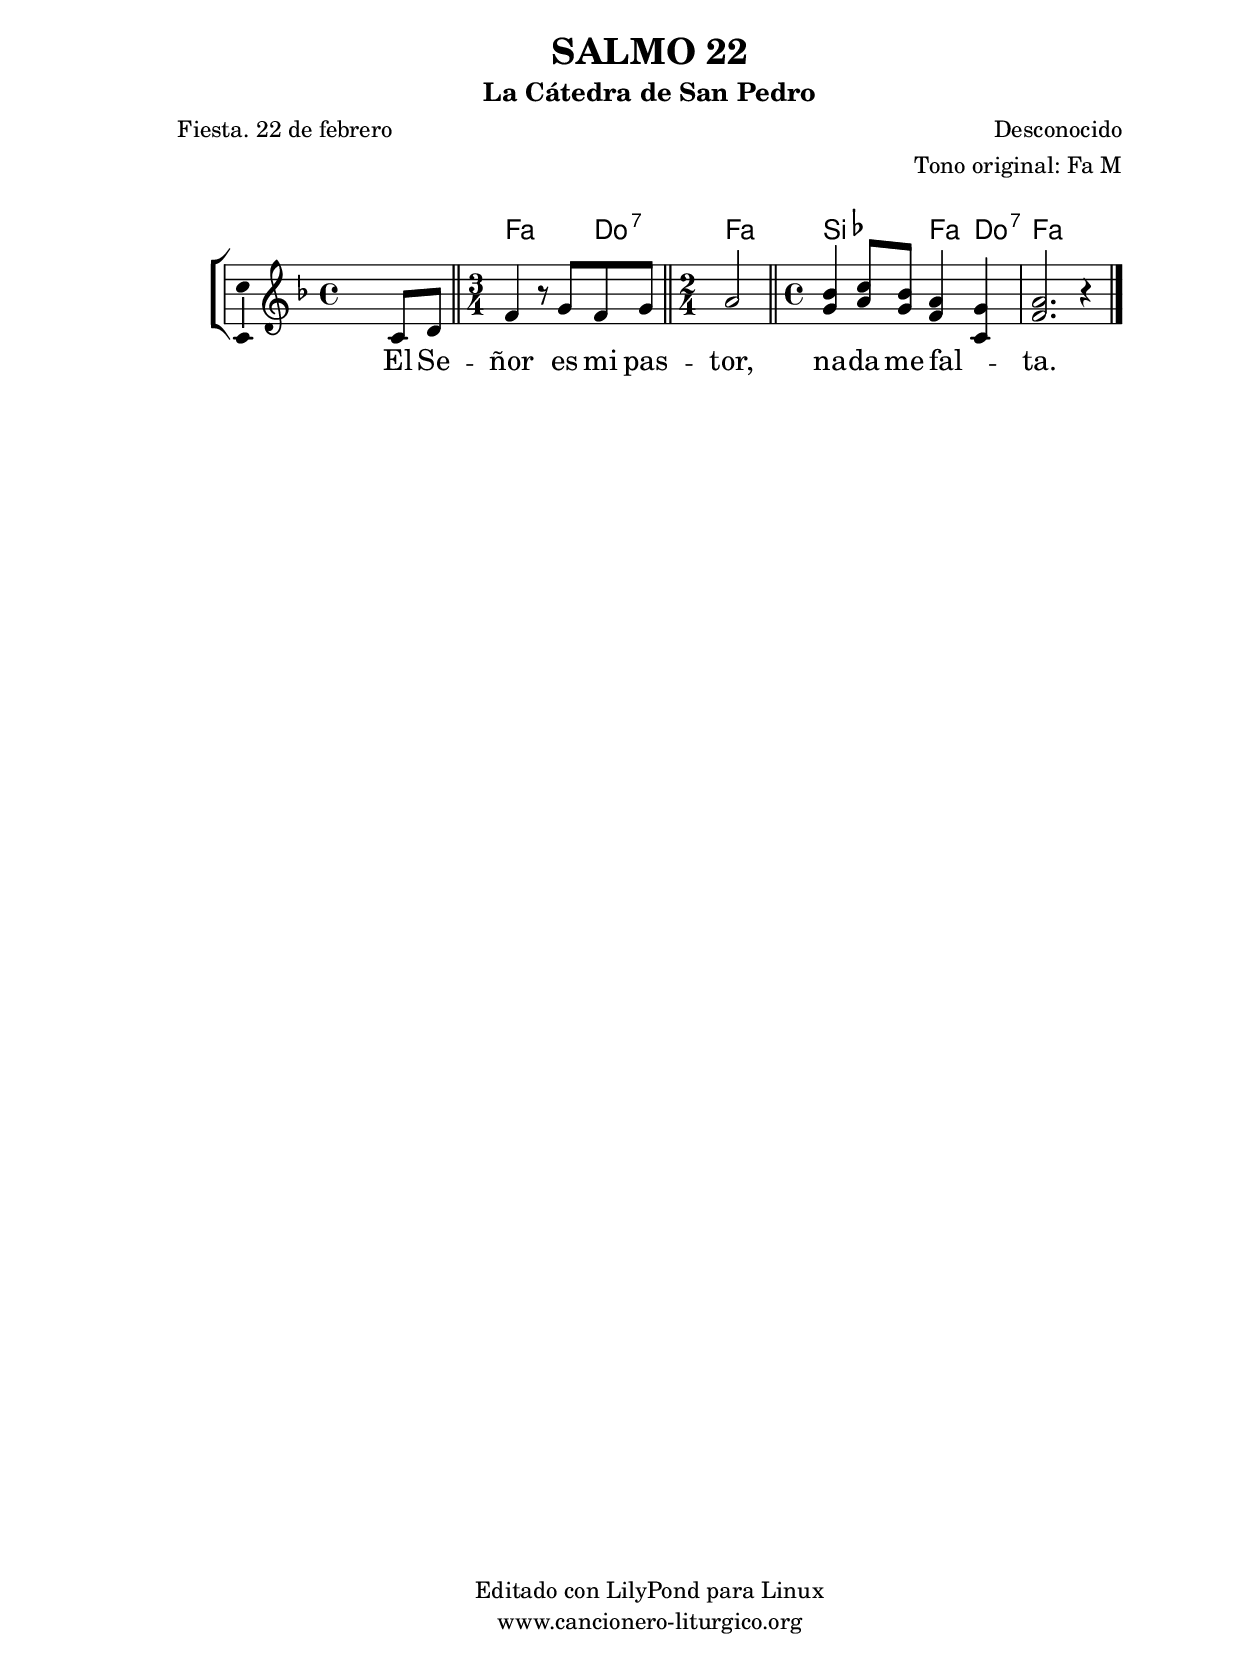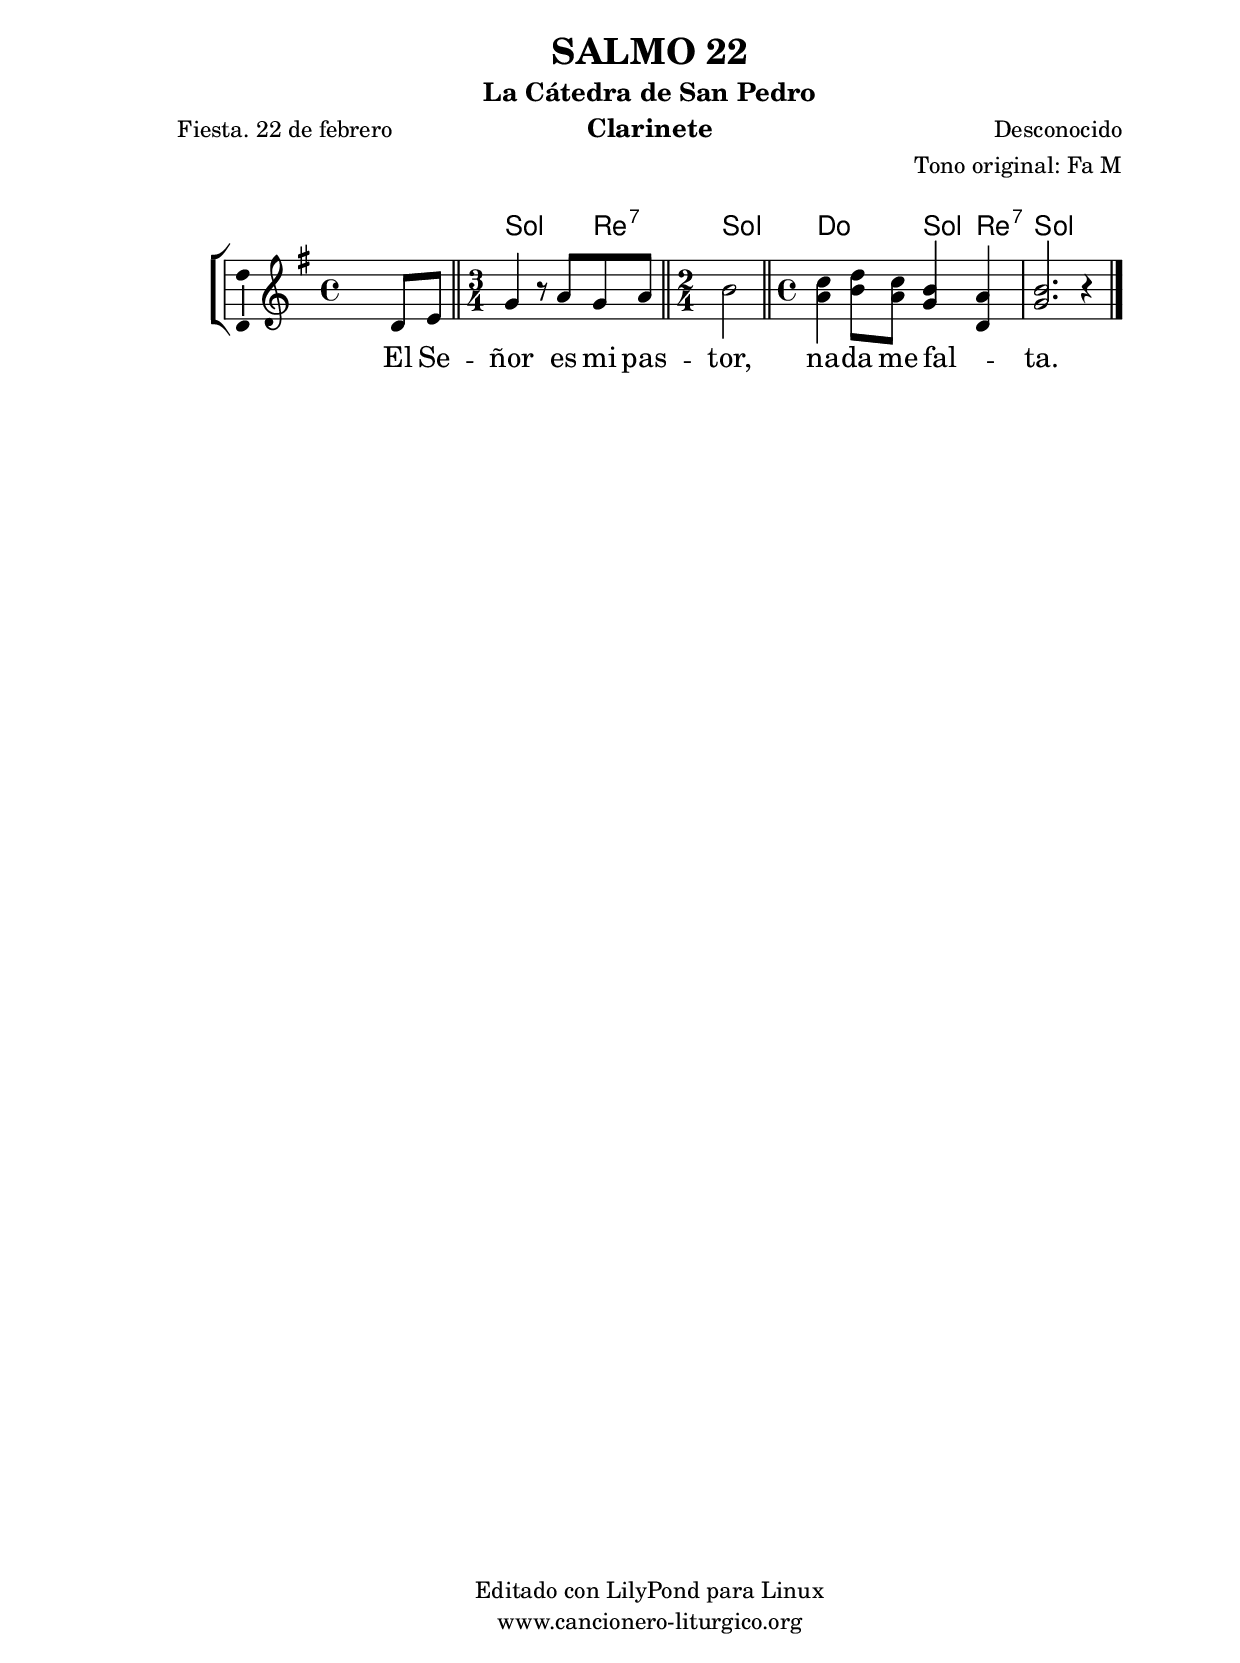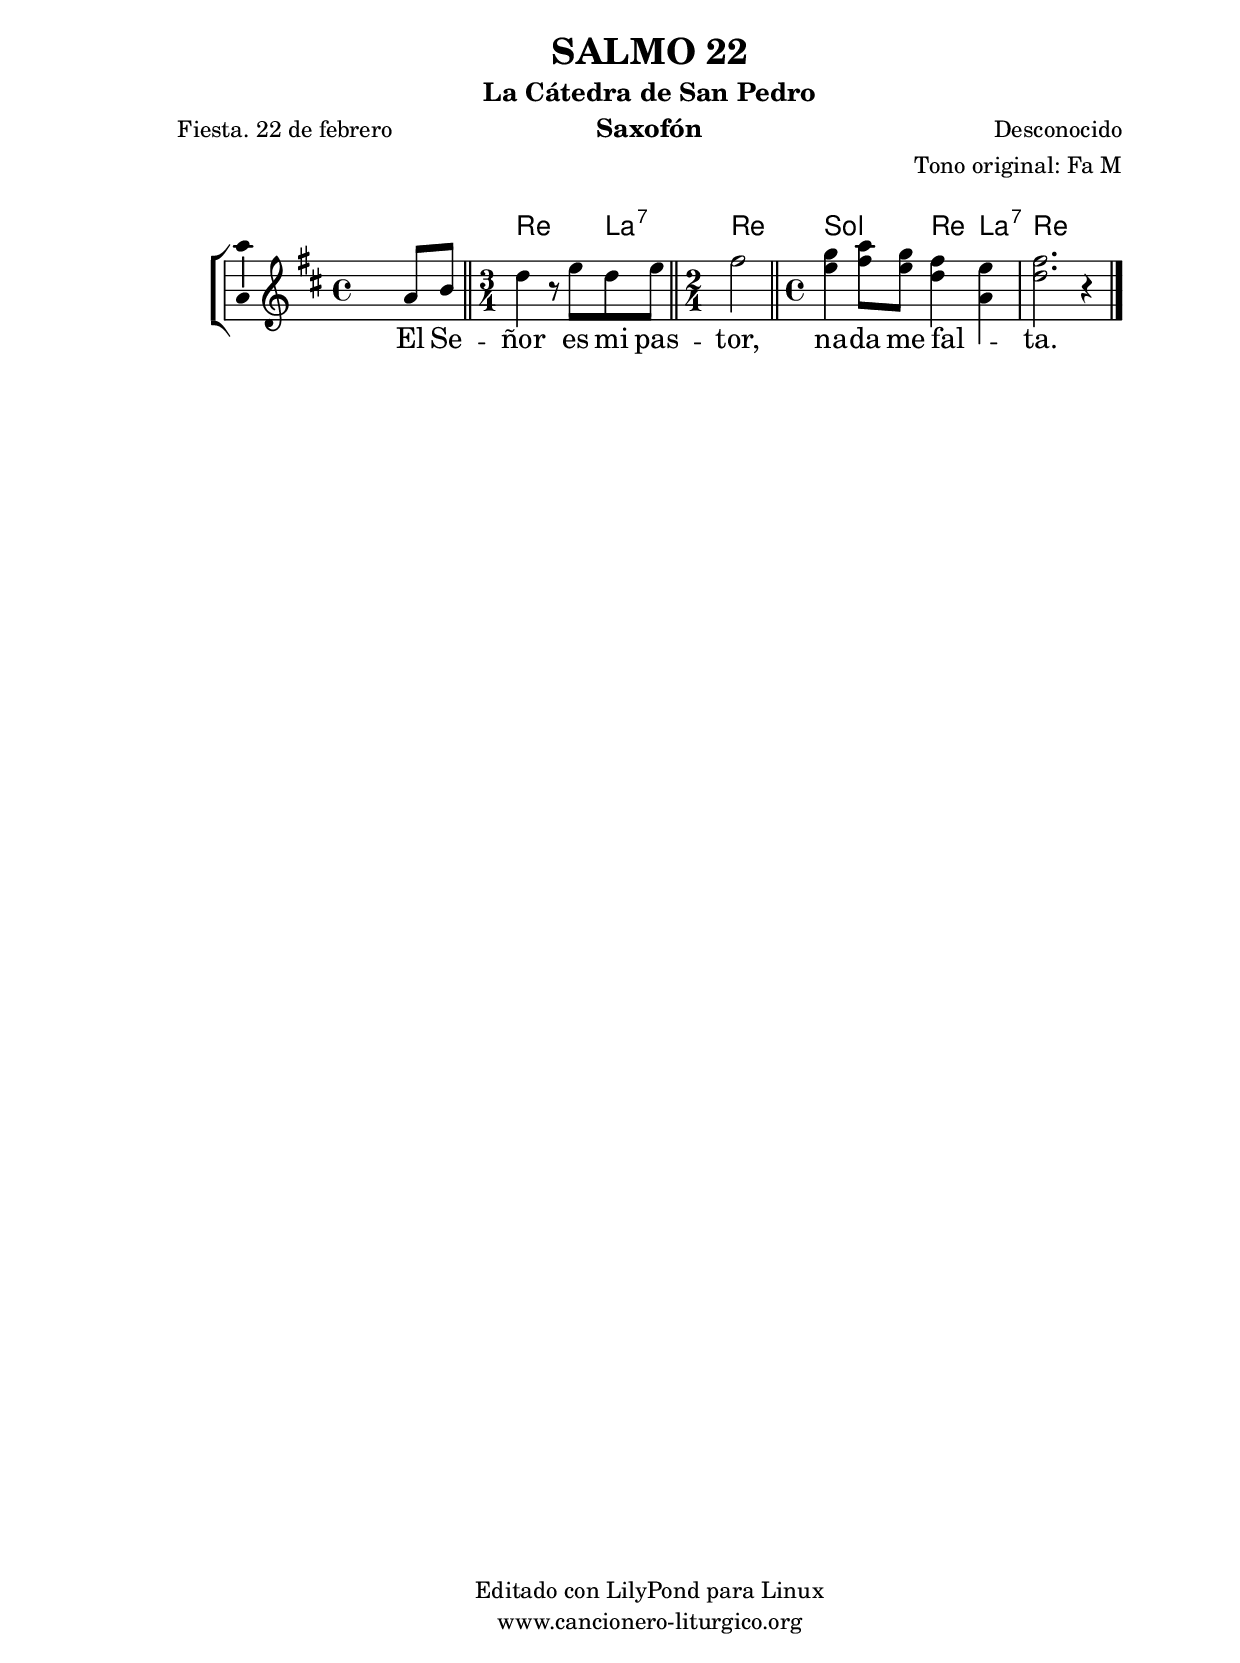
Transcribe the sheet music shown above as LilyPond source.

%
%para convertir .midi en .wav:
%timidity filename.midi -Ow -o finename.wav
%
%
%Para convertir de .wav a .mp3:
%lame -h -m j filename.wav
%
%
%para escuchar el midi:
%timidity nombrefichero.midi
%


%versión de lilypond para la que se ha escrito esta partitura:
\version "2.16.0"

	%Tamaño papel
	#(set-default-paper-size "a4")
	%Tamaño partitura
	#(set-global-staff-size 20)
	%No responde al pulsar sobre una nota
	#(ly:set-option 'point-and-click #f)

%parámetros del encabezamiento:
\header {
	title = "SALMO 22"
	subtitle = "La Cátedra de San Pedro"
	composer = "Desconocido"
	poet = "Fiesta. 22 de febrero"
	meter = ""
	arranger = "Tono original: Fa M"
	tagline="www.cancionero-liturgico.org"
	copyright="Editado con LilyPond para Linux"
	}

%parámetros asociados al papel:
\paper  {
	oddHeaderMarkup = \markup {\fill-line { \on-the-fly #not-first-page \fromproperty #'header:title \on-the-fly #not-first-page \fromproperty #'header:composer }}
	evenHeaderMarkup = \markup {\fill-line { \fromproperty #'header:composer \fromproperty #'header:title }}
	#(set-paper-size "a4")
	print-page-number = ##f
	first-page-number = 1
	print-first-page-number = ##f
%	head-separation = 3.0 \cm
	top-margin = 2.0 \cm
	bottom-margin = 0.5\cm
%%%	bottom-margin = -1.0\cm
	left-margin = 3.0 \cm
	line-width = 16.0 \cm 
	indent = 8\mm
	interscoreline = 2.\mm
	between-system-space = 15\mm
%	para que las partituras no llenen la hoja:
	ragged-bottom = ##t
%	idem para la última hoja:
	ragged-last-bottom = ##f
%	para que las partituras llenen el ancho del papel:
	ragged-last = ##f
	after-title-space = 2.5 \cm
%page-count=1
%system-count=1

	%Flexible Vertical Spacing
%	markup-markup-spacing =
%	#'((basic-distance . 15) (minimum-distance . 15) (padding . 3))
	markup-system-spacing =
	#'((basic-distance . 15) (minimum-distance . 15) (padding . 3))
	system-system-spacing =
	#'((basic-distance . 15) (minimum-distance . 15) (padding . 3))
	score-system-spacing =
	#'((basic-distance . 15) (minimum-distance . 15) (padding . 5))
%	top-system-spacing = % header
%	#'((basic-distance . 8) (minimum-distance . 0) (padding . 3))
%	top-markup-spacing =
%	#'((basic-distance . 20) (minimum-distance . 20) (padding . 3))
	last-bottom-spacing = % footer
	#'((basic-distance . 5) (minimum-distance . 5) (padding . 3))
%	score-markup-spacing =
%	#'((basic-distance . 16) (minimum-distance . 13) (padding . 3))

	}


%parámetros que afectan a toda la partitura:
global =  {
	%clave de sol (G):
	\clef G
	%armadura:
%%%	\transpose ees c
	\key f \major
	\tempo 4=66
	\set Score.tempoHideNote = ##t
	}


acordes = {
	\italianChords
	\chordmode {
%%%	\transpose ees c
{

s1
f2 c4:7 f2 bes2 f4 c:7 f1

	}
	}
}


melodia = 
%%%	\transpose ees c
{
	\relative c'{

\time 4/4
s2. c8 d

\bar "||"
\time 3/4
f4 r8 g8 f g

\bar "||"
\time 2/4
a2

\bar "||"
\time 4/4
<<
{
bes4 c8 bes a4 g
a2. r4
}
{
g4 a8 g f4 c
f2. r4
}
>>

	\bar "|."
	}
	}


texto = \lyricmode {
El Se -- ñor es mi pas -- tor,
na -- da me fal -- _ ta.
	}


acordesStaff = \context ChordNames = acordesStaff <<
	\set chordChanges = ##t
	\acordes
	>>


vozStaff = \context Voice = vozStaff
\with {\consists "Ambitus_engraver"}
<<
%	\set Staff.instrumentName = ""
%	\set Staff.shortInstrumentName = ""
%	\set Staff.midiInstrument = #"clarinet"
%	\set Staff.midiInstrument = #"cello"
%	\set Staff.midiInstrument = #"flute"
	\set Staff.midiInstrument = #"electric guitar (jazz)"
%	\set Staff.midiInstrument = #"english horn"
%	\set Staff.midiInstrument = #"violin"
%	\set Staff.midiInstrument = #"glockenspiel"
	\set Staff.midiMinimumVolume = #0.7
	\set Staff.midiMaximumVolume = #0.9
	\global
	\melodia
	>>


textoStaff = \context Lyrics = textoStaff <<
	\lyricsto vozStaff \texto
	>>

\book {
	\score {
		\context ChoirStaff {
			\override StaffGroup.SystemStartBracket #'collapse-height = #1
			\override Score.SystemStartBar #'collapse-height = #1
			<<
			\acordesStaff
			\vozStaff
			\textoStaff
			>>
			}
		\layout {
	    		\context {
				\Lyrics
				\override LyricText #'font-size = #2
				}
	   		 \context {
				\Score
				%fontSize = #3
				\override StaffSymbol #'staff-space = #(magstep +3)
				%\override Beam #'thickness = #0.55
				%\override SpacingSpanner #'spacing-increment = #1.0
				%\override Slur #'height-limit = #1.5
				}
			}
		}
	\score {
		\unfoldRepeats
		\context ChoirStaff {
			<<
			\acordesStaff
			\vozStaff
			>>
			}
		\midi {
	  		\context {
	  			\Score
				tempoWholesPerMinute = #(ly:make-moment 70 4)
				}
			}
		}
	}

%Partitura para clarinete
#(define output-suffix "C")
\book {
	\header{
		instrument = "Clarinete"
		}
	\score {
		\context ChoirStaff {
			\override StaffGroup.SystemStartBracket #'collapse-height = #1
			\override Score.SystemStartBar #'collapse-height = #1
\transpose c d
			<<
			\acordesStaff
			\vozStaff
			\textoStaff
			>>
			}
		\layout {
	    		\context {
				\Lyrics
				\override LyricText #'font-size = #2
				}
	   		 \context {
				\Score
				%fontSize = #3
				\override StaffSymbol #'staff-space = #(magstep +3)
				%\override Beam #'thickness = #0.55
				%\override SpacingSpanner #'spacing-increment = #1.0
				%\override Slur #'height-limit = #1.5
				}
			}
		}
	}

%Partitura para saxofón
#(define output-suffix "S")
\book {
	\header{
		instrument = "Saxofón"
		}
	\score {
		\context ChoirStaff {
			\override StaffGroup.SystemStartBracket #'collapse-height = #1
			\override Score.SystemStartBar #'collapse-height = #1
\transpose c a
			<<
			\acordesStaff
			\vozStaff
			\textoStaff
			>>
			}
		\layout {
	    		\context {
				\Lyrics
				\override LyricText #'font-size = #2
				}
	   		 \context {
				\Score
				%fontSize = #3
				\override StaffSymbol #'staff-space = #(magstep +3)
				%\override Beam #'thickness = #0.55
				%\override SpacingSpanner #'spacing-increment = #1.0
				%\override Slur #'height-limit = #1.5
				}
			}
		}
	}

